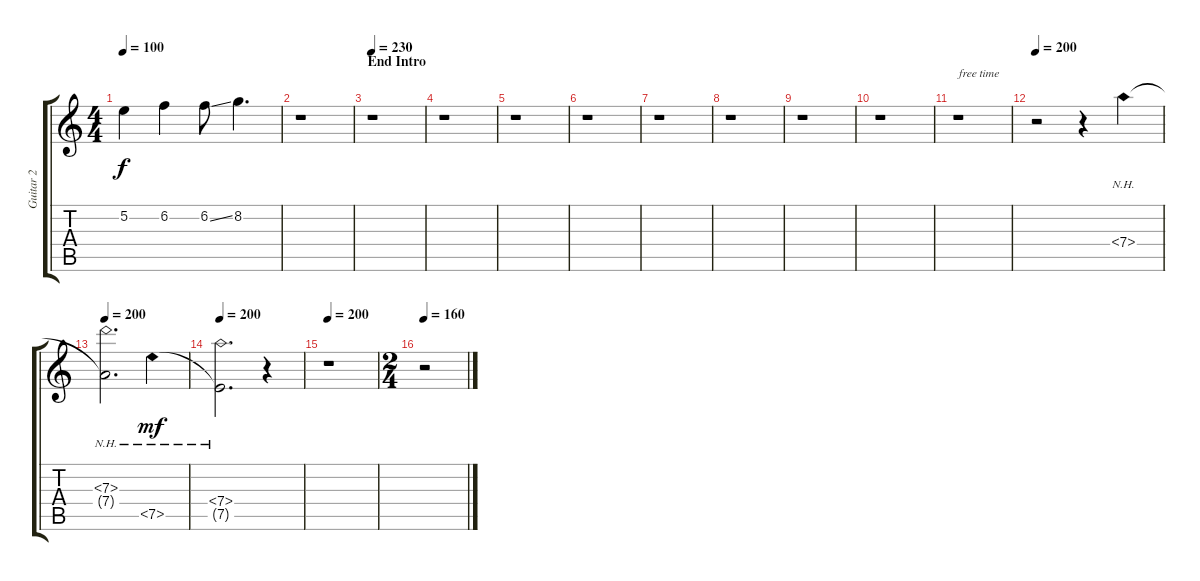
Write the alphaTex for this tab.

\track ("Guitar 2" "Guitar 2") {instrument distortionguitar}
\staff {score tabs}
\tuning (E4 B3 G3 D3 A2 E2) {hide}
\ts (4 4)
\tempo 100
\clef g2
\ks c
5.2.4{dy f} 6.2.4 6.2{ss}.8 8.2.4{d} |
r.1 |
\section ("" "End Intro")
\tempo 230
r.1 |
r.1 |
r.1 |
r.1 |
r.1 |
r.1 |
r.1 |
r.1 |
r.1{txt "free time"} |
\tempo 200
r.2{volume 13} r.4 7.4{nh}.4 |
\tempo 200
(7.3{nh} 7.4{t}).2{d} 7.5{nh}.4{dy mf} |
\tempo 200
(7.4{nh} 7.5{t}).2{d} r.4 |
\tempo 200
r.1 |
\ts (2 4)
\tempo 160
r.2
